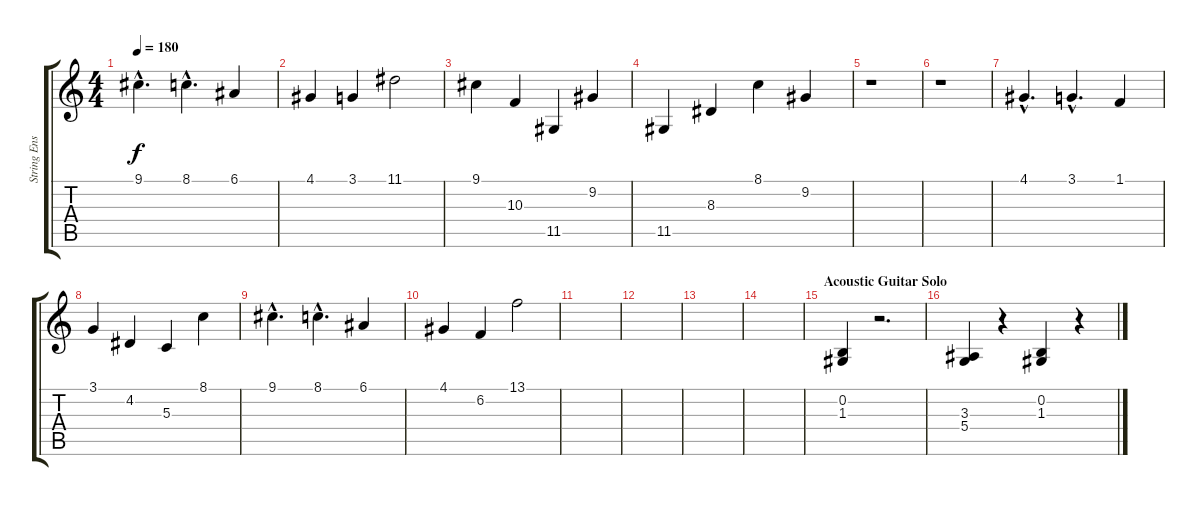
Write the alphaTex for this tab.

\track ("String Ensemble 2" "String Ens") {instrument stringensemble1}
\staff {score tabs}
\tuning (E4 B3 G3 D3 A2 E2) {hide}
\ts (4 4)
\tempo 180
\clef g2
\ks c
9.1{hac}.4{d dy f} 8.1{hac}.4{d} 6.1.4 |
4.1.4 3.1.4 11.1.2 |
9.1.4 10.3.4 11.5.4 9.2.4 |
11.5.4 8.3.4 8.1.4 9.2.4 |
r.1 |
r.1 |
4.1{hac}.4{d} 3.1{hac}.4{d} 1.1.4 |
3.1.4 4.2.4 5.3.4 8.1.4 |
9.1{hac}.4{d} 8.1{hac}.4{d} 6.1.4 |
4.1.4 6.2.4 13.1.2 |
|
|
|
|
\section ("" "Acoustic Guitar Solo")
(0.2 1.3).4 r.2{d} |
(3.3 5.4).4 r.4 (0.2 1.3).4 r.4
